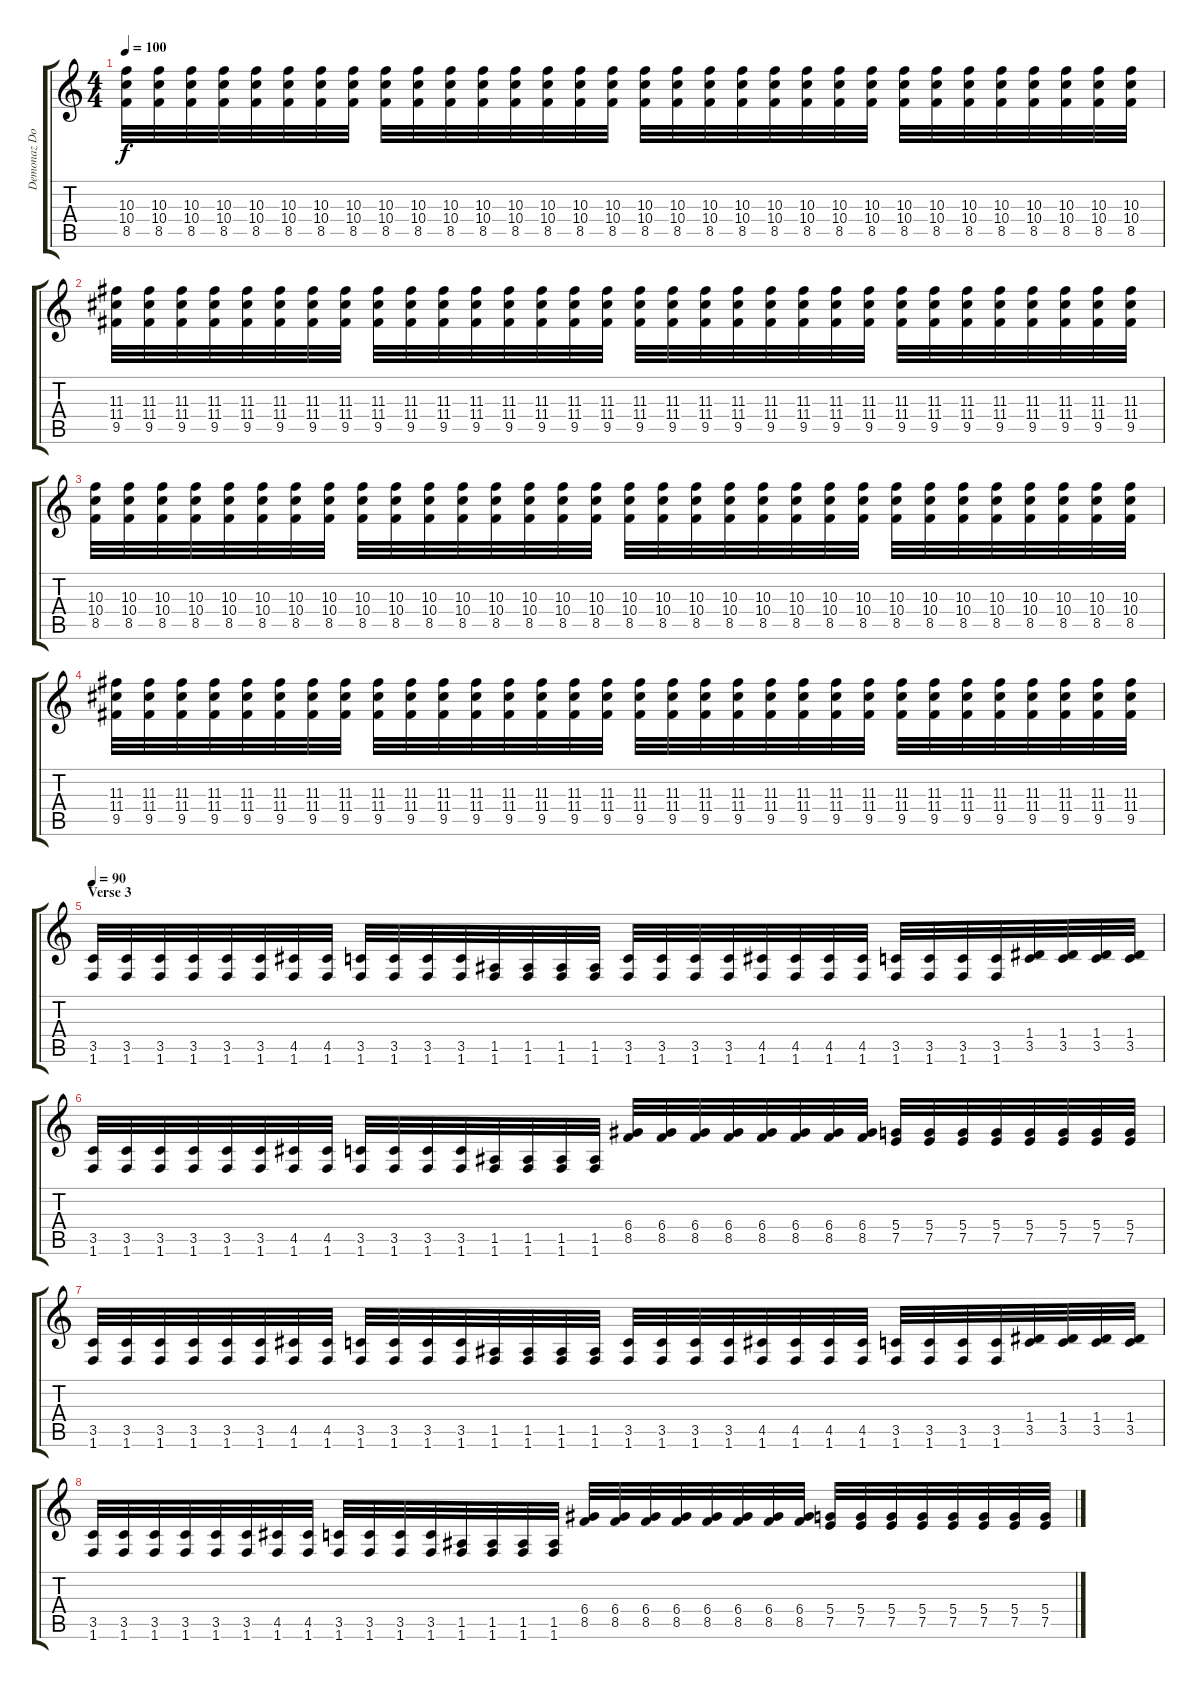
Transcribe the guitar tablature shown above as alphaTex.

\track ("Demonaz Doom Occulta" "Demonaz Do") {instrument distortionguitar}
\staff {score tabs}
\tuning (E4 B3 G3 D3 A2 E2) {hide}
\ts (4 4)
\tempo 100
\clef g2
\ks c
(10.3 10.4 8.5).32{dy f} (10.3 10.4 8.5).32 (10.3 10.4 8.5).32 (10.3 10.4 8.5).32 (10.3 10.4 8.5).32 (10.3 10.4 8.5).32 (10.3 10.4 8.5).32 (10.3 10.4 8.5).32 (10.3 10.4 8.5).32 (10.3 10.4 8.5).32 (10.3 10.4 8.5).32 (10.3 10.4 8.5).32 (10.3 10.4 8.5).32 (10.3 10.4 8.5).32 (10.3 10.4 8.5).32 (10.3 10.4 8.5).32 (10.3 10.4 8.5).32 (10.3 10.4 8.5).32 (10.3 10.4 8.5).32 (10.3 10.4 8.5).32 (10.3 10.4 8.5).32 (10.3 10.4 8.5).32 (10.3 10.4 8.5).32 (10.3 10.4 8.5).32 (10.3 10.4 8.5).32 (10.3 10.4 8.5).32 (10.3 10.4 8.5).32 (10.3 10.4 8.5).32 (10.3 10.4 8.5).32 (10.3 10.4 8.5).32 (10.3 10.4 8.5).32 (10.3 10.4 8.5).32 |
(11.3 11.4 9.5).32 (11.3 11.4 9.5).32 (11.3 11.4 9.5).32 (11.3 11.4 9.5).32 (11.3 11.4 9.5).32 (11.3 11.4 9.5).32 (11.3 11.4 9.5).32 (11.3 11.4 9.5).32 (11.3 11.4 9.5).32 (11.3 11.4 9.5).32 (11.3 11.4 9.5).32 (11.3 11.4 9.5).32 (11.3 11.4 9.5).32 (11.3 11.4 9.5).32 (11.3 11.4 9.5).32 (11.3 11.4 9.5).32 (11.3 11.4 9.5).32 (11.3 11.4 9.5).32 (11.3 11.4 9.5).32 (11.3 11.4 9.5).32 (11.3 11.4 9.5).32 (11.3 11.4 9.5).32 (11.3 11.4 9.5).32 (11.3 11.4 9.5).32 (11.3 11.4 9.5).32 (11.3 11.4 9.5).32 (11.3 11.4 9.5).32 (11.3 11.4 9.5).32 (11.3 11.4 9.5).32 (11.3 11.4 9.5).32 (11.3 11.4 9.5).32 (11.3 11.4 9.5).32 |
(10.3 10.4 8.5).32 (10.3 10.4 8.5).32 (10.3 10.4 8.5).32 (10.3 10.4 8.5).32 (10.3 10.4 8.5).32 (10.3 10.4 8.5).32 (10.3 10.4 8.5).32 (10.3 10.4 8.5).32 (10.3 10.4 8.5).32 (10.3 10.4 8.5).32 (10.3 10.4 8.5).32 (10.3 10.4 8.5).32 (10.3 10.4 8.5).32 (10.3 10.4 8.5).32 (10.3 10.4 8.5).32 (10.3 10.4 8.5).32 (10.3 10.4 8.5).32 (10.3 10.4 8.5).32 (10.3 10.4 8.5).32 (10.3 10.4 8.5).32 (10.3 10.4 8.5).32 (10.3 10.4 8.5).32 (10.3 10.4 8.5).32 (10.3 10.4 8.5).32 (10.3 10.4 8.5).32 (10.3 10.4 8.5).32 (10.3 10.4 8.5).32 (10.3 10.4 8.5).32 (10.3 10.4 8.5).32 (10.3 10.4 8.5).32 (10.3 10.4 8.5).32 (10.3 10.4 8.5).32 |
(11.3 11.4 9.5).32 (11.3 11.4 9.5).32 (11.3 11.4 9.5).32 (11.3 11.4 9.5).32 (11.3 11.4 9.5).32 (11.3 11.4 9.5).32 (11.3 11.4 9.5).32 (11.3 11.4 9.5).32 (11.3 11.4 9.5).32 (11.3 11.4 9.5).32 (11.3 11.4 9.5).32 (11.3 11.4 9.5).32 (11.3 11.4 9.5).32 (11.3 11.4 9.5).32 (11.3 11.4 9.5).32 (11.3 11.4 9.5).32 (11.3 11.4 9.5).32 (11.3 11.4 9.5).32 (11.3 11.4 9.5).32 (11.3 11.4 9.5).32 (11.3 11.4 9.5).32 (11.3 11.4 9.5).32 (11.3 11.4 9.5).32 (11.3 11.4 9.5).32 (11.3 11.4 9.5).32 (11.3 11.4 9.5).32 (11.3 11.4 9.5).32 (11.3 11.4 9.5).32 (11.3 11.4 9.5).32 (11.3 11.4 9.5).32 (11.3 11.4 9.5).32 (11.3 11.4 9.5).32 |
\section ("" "Verse 3")
\tempo 90
(3.5 1.6).32 (3.5 1.6).32 (3.5 1.6).32 (3.5 1.6).32 (3.5 1.6).32 (3.5 1.6).32 (4.5 1.6).32 (4.5 1.6).32 (3.5 1.6).32 (3.5 1.6).32 (3.5 1.6).32 (3.5 1.6).32 (1.5 1.6).32 (1.5 1.6).32 (1.5 1.6).32 (1.5 1.6).32 (3.5 1.6).32 (3.5 1.6).32 (3.5 1.6).32 (3.5 1.6).32 (4.5 1.6).32 (4.5 1.6).32 (4.5 1.6).32 (4.5 1.6).32 (3.5 1.6).32 (3.5 1.6).32 (3.5 1.6).32 (3.5 1.6).32 (1.4 3.5).32 (1.4 3.5).32 (1.4 3.5).32 (1.4 3.5).32 |
(3.5 1.6).32 (3.5 1.6).32 (3.5 1.6).32 (3.5 1.6).32 (3.5 1.6).32 (3.5 1.6).32 (4.5 1.6).32 (4.5 1.6).32 (3.5 1.6).32 (3.5 1.6).32 (3.5 1.6).32 (3.5 1.6).32 (1.5 1.6).32 (1.5 1.6).32 (1.5 1.6).32 (1.5 1.6).32 (6.4 8.5).32 (6.4 8.5).32 (6.4 8.5).32 (6.4 8.5).32 (6.4 8.5).32 (6.4 8.5).32 (6.4 8.5).32 (6.4 8.5).32 (5.4 7.5).32 (5.4 7.5).32 (5.4 7.5).32 (5.4 7.5).32 (5.4 7.5).32 (5.4 7.5).32 (5.4 7.5).32 (5.4 7.5).32 |
(3.5 1.6).32 (3.5 1.6).32 (3.5 1.6).32 (3.5 1.6).32 (3.5 1.6).32 (3.5 1.6).32 (4.5 1.6).32 (4.5 1.6).32 (3.5 1.6).32 (3.5 1.6).32 (3.5 1.6).32 (3.5 1.6).32 (1.5 1.6).32 (1.5 1.6).32 (1.5 1.6).32 (1.5 1.6).32 (3.5 1.6).32 (3.5 1.6).32 (3.5 1.6).32 (3.5 1.6).32 (4.5 1.6).32 (4.5 1.6).32 (4.5 1.6).32 (4.5 1.6).32 (3.5 1.6).32 (3.5 1.6).32 (3.5 1.6).32 (3.5 1.6).32 (1.4 3.5).32 (1.4 3.5).32 (1.4 3.5).32 (1.4 3.5).32 |
(3.5 1.6).32 (3.5 1.6).32 (3.5 1.6).32 (3.5 1.6).32 (3.5 1.6).32 (3.5 1.6).32 (4.5 1.6).32 (4.5 1.6).32 (3.5 1.6).32 (3.5 1.6).32 (3.5 1.6).32 (3.5 1.6).32 (1.5 1.6).32 (1.5 1.6).32 (1.5 1.6).32 (1.5 1.6).32 (6.4 8.5).32 (6.4 8.5).32 (6.4 8.5).32 (6.4 8.5).32 (6.4 8.5).32 (6.4 8.5).32 (6.4 8.5).32 (6.4 8.5).32 (5.4 7.5).32 (5.4 7.5).32 (5.4 7.5).32 (5.4 7.5).32 (5.4 7.5).32 (5.4 7.5).32 (5.4 7.5).32 (5.4 7.5).32
